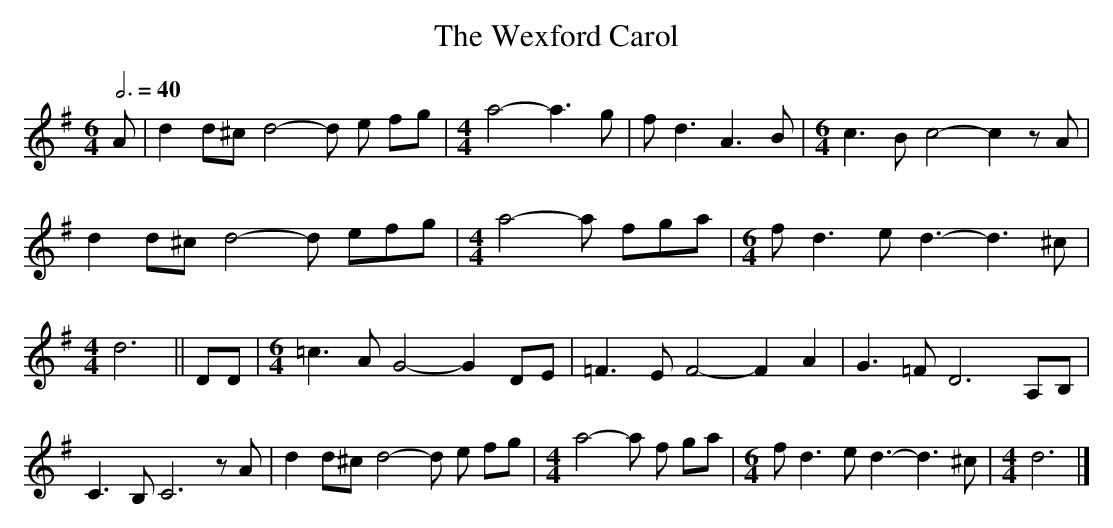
X:1
T:Wexford Carol, The
M:6/4
L:1/8
Q:3/4=40
K:G
A | d2 d^c d4-d e fg |\
[M:4/4]
a4-a3 g | fd3 A3 B |\
[M:6/4]
c3 B c4-c2 z A |
d2 d^c d4-d efg |\
[M:4/4]
a4-a fga |\
[M:6/4]
f d3 ed3- d3^c |\
[M:4/4]
d6 ||
DD |\
[M:6/4]
=c3 A G4-G2 DE | =F3 E F4-F2 A2 | G3 =F D6 A,B, | C3 B, C6 zA |
d2 d^c d4-d e fg |\
[M:4/4]
a4-a f ga |\
[M:6/4]
fd3 ed3-d3 ^c |\
[M:4/4]
d6 |]
